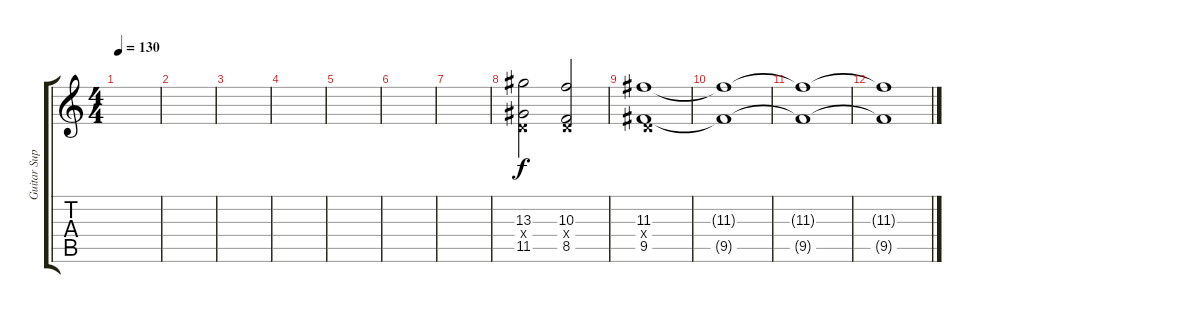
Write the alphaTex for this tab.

\track ("Guitar Sup" "Guitar Sup") {instrument distortionguitar}
\staff {score tabs}
\tuning (E4 B3 G3 D3 A2 E2) {hide}
\ts (4 4)
\tempo 130
\clef g2
\ks c
|
|
|
|
|
|
|
(13.3 0.4{x} 11.5).2{dy f volume 12 instrument distortionguitar} (10.3 0.4{x} 8.5).2 |
(11.3 0.4{x} 9.5).1{volume 0} |
(11.3{t} 9.5{t}).1 |
(11.3{t} 9.5{t}).1 |
(11.3{t} 9.5{t}).1
